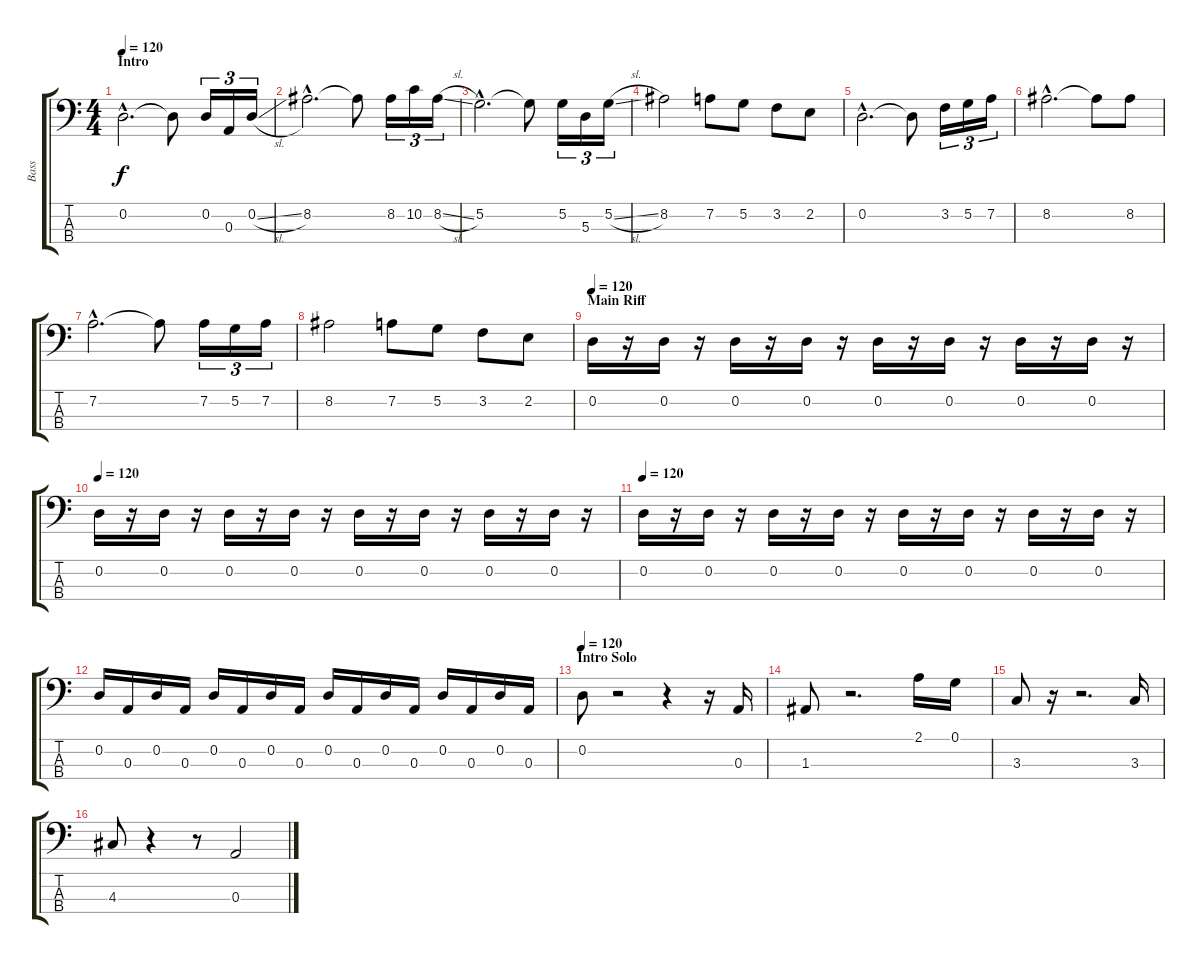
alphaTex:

\track ("Bass" "Bass") {instrument electricbassfinger}
\staff {score tabs}
\tuning (G2 D2 A1 E1) {hide}
\ts (4 4)
\section ("" "Intro")
\tempo 120
\tempo 90
\tempo 120
\clef f4
\ks c
0.2{hac}.2{d dy f instrument electricbassfinger} 0.2{t}.8 0.2.16{tu (3 2)} 0.3.16{tu (3 2)} 0.2{sl}.16{tu (3 2)} |
8.2{hac}.2{d} 8.2{t}.8 8.2.16{tu (3 2)} 10.2.16{tu (3 2)} 8.2{sl}.16{tu (3 2)} |
5.2{hac}.2{d} 5.2{t}.8 5.2.16{tu (3 2)} 5.3.16{tu (3 2)} 5.2{sl}.16{tu (3 2)} |
8.2.2 7.2.8 5.2.8 3.2.8 2.2.8 |
0.2{hac}.2{d} 0.2{t}.8 3.2.16{tu (3 2)} 5.2.16{tu (3 2)} 7.2.16{tu (3 2)} |
8.2{hac}.2{d} 8.2{t}.8 8.2.8 |
7.2{hac}.2{d} 7.2{t}.8 7.2.16{tu (3 2)} 5.2.16{tu (3 2)} 7.2.16{tu (3 2)} |
8.2.2 7.2.8 5.2.8 3.2.8 2.2.8 |
\section ("" "Main Riff")
\tempo 120
0.2.16{volume 0} r.16{volume 16} 0.2.16 r.16 0.2.16 r.16 0.2.16 r.16 0.2.16 r.16 0.2.16 r.16 0.2.16 r.16 0.2.16 r.16 |
\tempo 120
0.2.16 r.16 0.2.16 r.16 0.2.16 r.16 0.2.16 r.16 0.2.16 r.16 0.2.16 r.16 0.2.16 r.16 0.2.16 r.16 |
\tempo 120
0.2.16 r.16 0.2.16 r.16 0.2.16 r.16 0.2.16 r.16 0.2.16 r.16 0.2.16 r.16 0.2.16 r.16 0.2.16 r.16 |
0.2.16 0.3.16 0.2.16 0.3.16 0.2.16 0.3.16 0.2.16 0.3.16 0.2.16 0.3.16 0.2.16 0.3.16 0.2.16 0.3.16 0.2.16 0.3.16 |
\section ("" "Intro Solo")
\tempo 120
0.2.8 r.2 r.4 r.16 0.3.16 |
1.3.8 r.2{d} 2.1.16 0.1.16 |
3.3.8 r.16 r.2{d} 3.3.16 |
4.3.8 r.4 r.8 0.3.2
